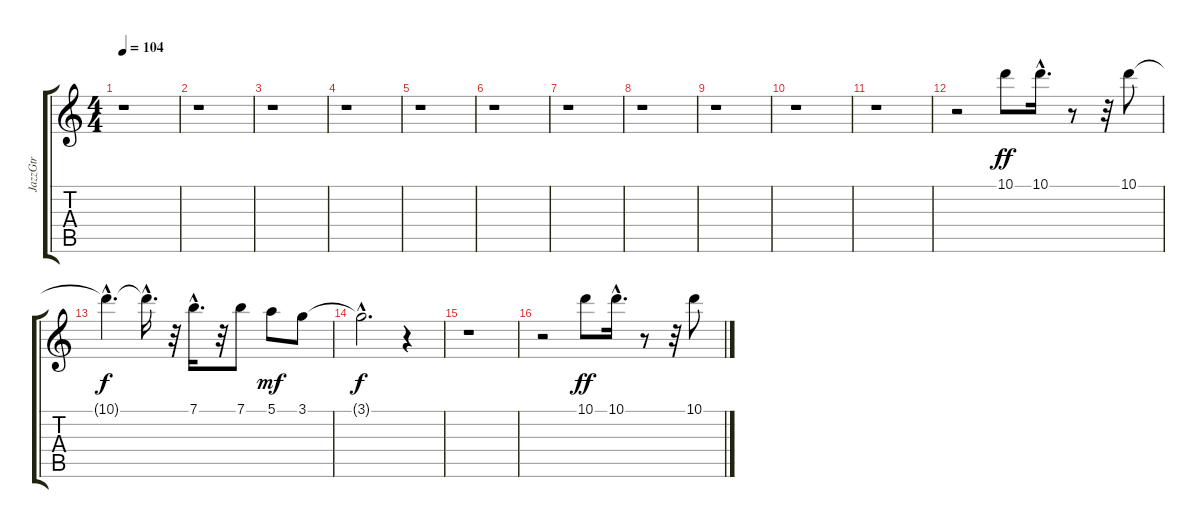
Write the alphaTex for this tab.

\track ("JazzGtr" "JazzGtr") {instrument electricguitarjazz}
\staff {score tabs}
\tuning (E4 B3 G3 D3 A2 E2) {hide}
\ts (4 4)
\tempo 104
\clef g2
\ks c
r.1{dy f} |
r.1 |
r.1 |
r.1 |
r.1 |
r.1 |
r.1 |
r.1 |
r.1 |
r.1 |
r.1 |
r.2 10.1.8{dy ff} 10.1{hac}.16{d} r.8 r.32 10.1.8 |
10.1{hac t}.4{d dy f} 10.1{hac t}.16{d} r.32 7.1{hac}.16{d} r.32 7.1.8 5.1.8{dy mf} 3.1.8 |
3.1{hac t}.2{d dy f} r.4 |
r.1 |
r.2 10.1.8{dy ff} 10.1{hac}.16{d} r.8 r.32 10.1.8
